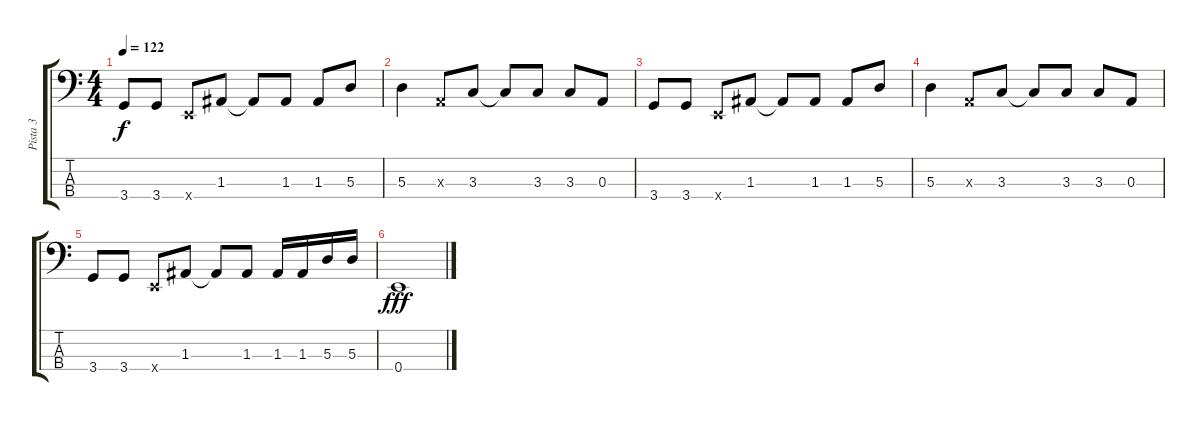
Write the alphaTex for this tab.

\track ("Pista 3" "Pista 3") {instrument acousticbass}
\staff {score tabs}
\tuning (G2 D2 A1 E1) {hide}
\ts (4 4)
\tempo 122
\clef f4
\ks c
3.4.8{dy f} 3.4.8 0.4{x}.8 1.3.8 1.3{t}.8 1.3.8 1.3.8 5.3.8 |
5.3.4 0.3{x}.8 3.3.8 3.3{t}.8 3.3.8 3.3.8 0.3.8 |
3.4.8 3.4.8 0.4{x}.8 1.3.8 1.3{t}.8 1.3.8 1.3.8 5.3.8 |
5.3.4 0.3{x}.8 3.3.8 3.3{t}.8 3.3.8 3.3.8 0.3.8 |
3.4.8 3.4.8 0.4{x}.8 1.3.8 1.3{t}.8 1.3.8 1.3.16 1.3.16 5.3.16 5.3.16 |
0.4.1{dy fff}
